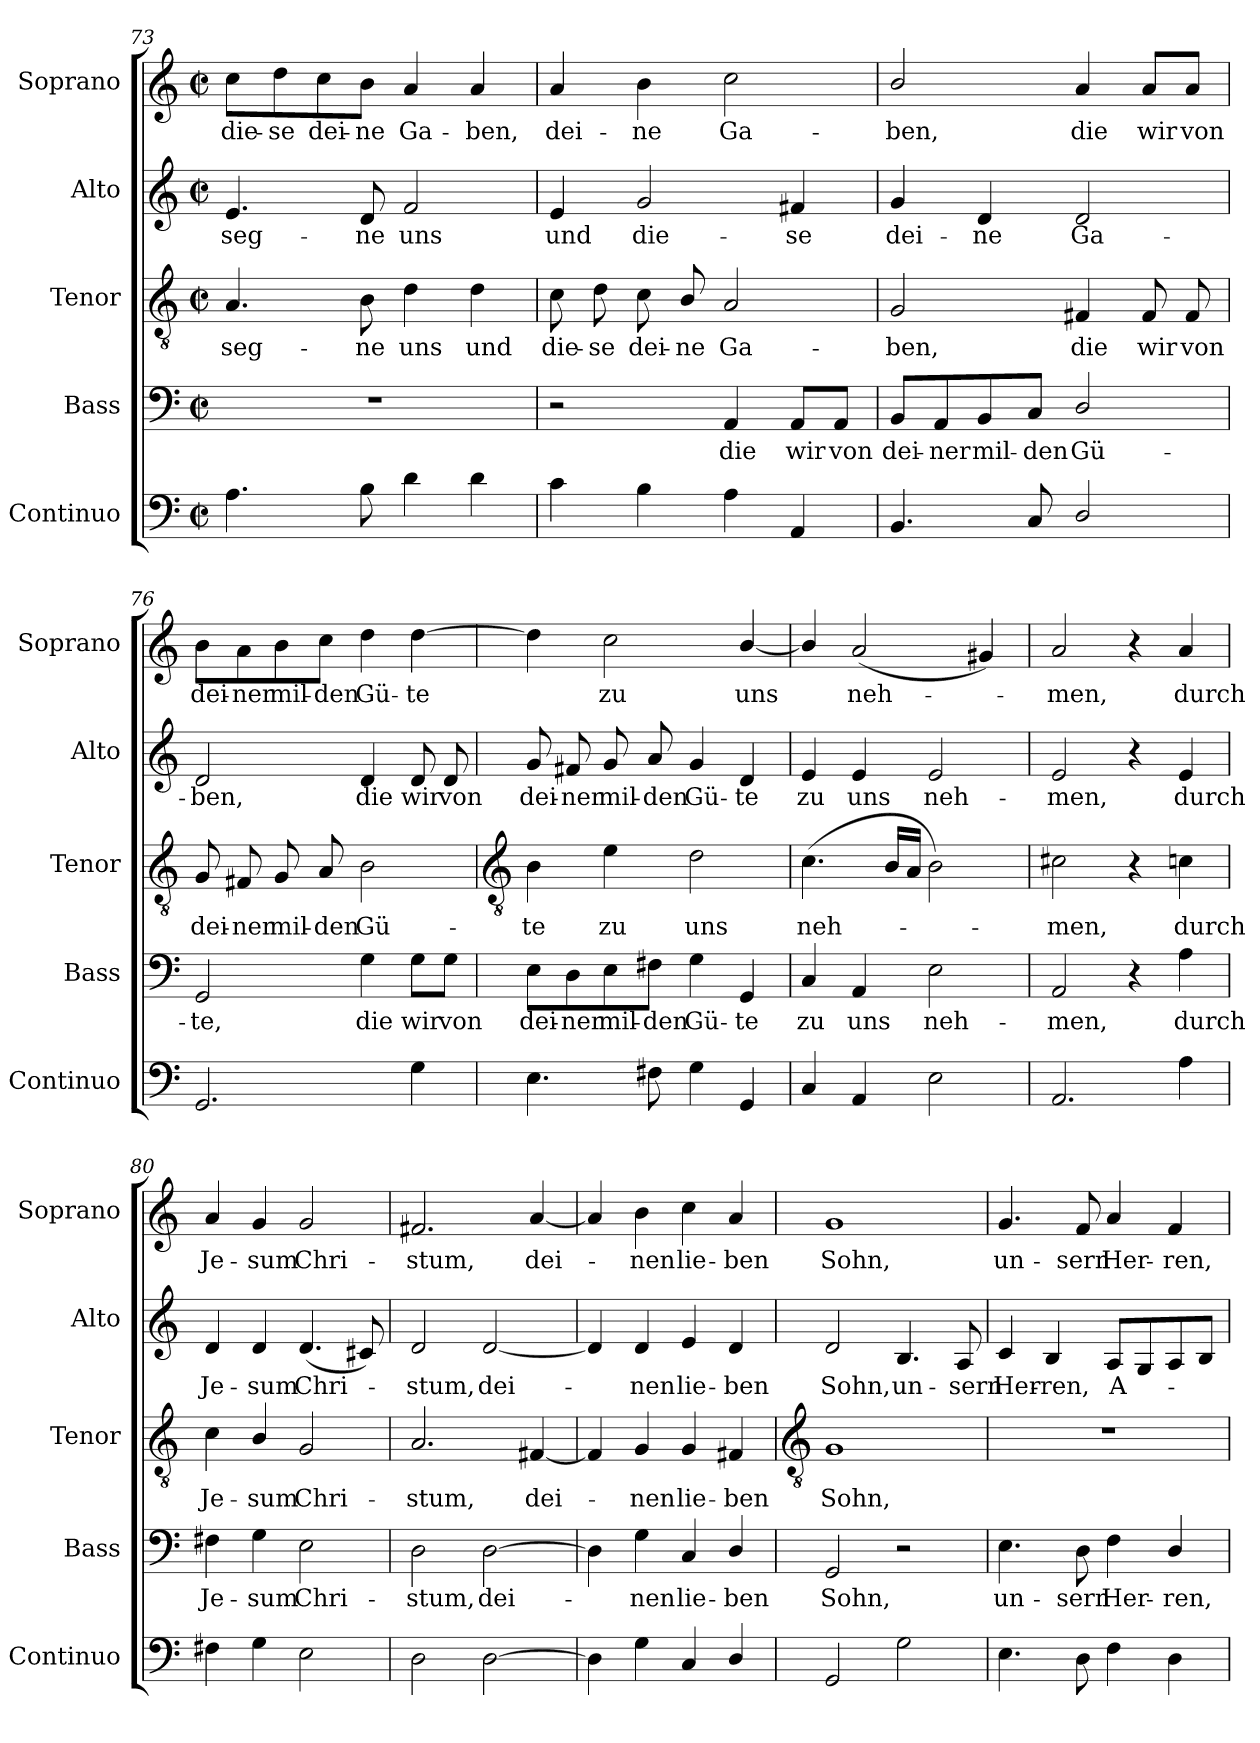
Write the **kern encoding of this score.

**kern	**kern	**text	**kern	**text	**kern	**text	**kern	**text
*part5	*part4	*part4	*part3	*part3	*part2	*part2	*part1	*part1
*staff5	*staff4	*staff4	*staff3	*staff3	*staff2	*staff2	*staff1	*staff1
*I"Continuo	*I"Bass	*	*I"Tenor	*	*I"Alto	*	*I"Soprano	*
*I'Continuo	*I'Bass	*	*I'Tenor	*	*I'Alto	*	*I'Soprano	*
!!LO:LB:g=z
*clefF4	*clefF4	*	*clefGv2	*	*clefG2	*	*clefG2	*
*k[]	*k[]	*	*k[]	*	*k[]	*	*k[]	*
*C:	*C:	*	*C:	*	*C:	*	*C:	*
*M2/2	*M2/2	*	*M2/2	*	*M2/2	*	*M2/2	*
*met(c|)	*met(c|)	*	*met(c|)	*	*met(c|)	*	*met(c|)	*
=73	=73	=73	=73	=73	=73	=73	=73	=73
!	!	!	!	!LO:LY:b	!	!LO:LY:b	!	!LO:LY:b
4.A	1r	.	4.A	seg-	4.e	seg-	8cc\L	die-
!	!	!	!	!	!	!	!	!LO:LY:b
.	.	.	.	.	.	.	8dd\	-se
!	!	!	!	!	!	!	!	!LO:LY:b
.	.	.	.	.	.	.	8cc\	dei-
!	!	!	!	!LO:LY:b	!	!LO:LY:b	!	!LO:LY:b
8B	.	.	8B	-ne	8d	-ne	8b\J	-ne
!	!	!	!	!LO:LY:b	!	!LO:LY:b	!	!LO:LY:b
4d	.	.	4d	uns	2f	uns	4a	Ga-
!	!	!	!	!LO:LY:b	!	!	!	!LO:LY:b
4d	.	.	4d	und	.	.	4a	-ben,
=74	=74	=74	=74	=74	=74	=74	=74	=74
!	!	!	!	!LO:LY:b	!	!LO:LY:b	!	!LO:LY:b
4c	2r	.	8c	die-	4e	und	4a	dei-
!	!	!	!	!LO:LY:b	!	!	!	!
.	.	.	8d	-se	.	.	.	.
!	!	!	!	!LO:LY:b	!	!LO:LY:b	!	!LO:LY:b
4B\	.	.	8c	dei-	2g	die-	4b	-ne
!	!	!	!	!LO:LY:b	!	!	!	!
.	.	.	8B/	-ne	.	.	.	.
!	!	!LO:LY:b	!	!LO:LY:b	!	!	!	!LO:LY:b
4A	4AA	die	2A	Ga-	.	.	2cc	Ga-
!	!	!LO:LY:b	!	!	!	!LO:LY:b	!	!
4AA	8AA/L	wir	.	.	4f#X	-se	.	.
!	!	!LO:LY:b	!	!	!	!	!	!
.	8AA/J	von	.	.	.	.	.	.
=75	=75	=75	=75	=75	=75	=75	=75	=75
!	!	!LO:LY:b	!	!LO:LY:b	!	!LO:LY:b	!	!LO:LY:b
4.BB	8BB/L	dei-	2G	-ben,	4g	dei-	2b/	-ben,
!	!	!LO:LY:b	!	!	!	!	!	!
.	8AA/	-ner	.	.	.	.	.	.
!	!	!LO:LY:b	!	!	!	!LO:LY:b	!	!
.	8BB/	mil-	.	.	4d	-ne	.	.
!	!	!LO:LY:b	!	!	!	!	!	!
8C	8C/J	-den	.	.	.	.	.	.
!	!	!LO:LY:b	!	!LO:LY:b	!	!LO:LY:b	!	!LO:LY:b
2D/	2D/	Gü-	4F#X	die	2d	Ga-	4a	die
!	!	!	!	!LO:LY:b	!	!	!	!LO:LY:b
.	.	.	8F#	wir	.	.	8a/L	wir
!	!	!	!	!LO:LY:b	!	!	!	!LO:LY:b
.	.	.	8F#	von	.	.	8a/J	von
=76	=76	=76	=76	=76	=76	=76	=76	=76
!	!	!LO:LY:b	!	!LO:LY:b	!	!LO:LY:b	!	!LO:LY:b
2.GG	2GG	-te,	8G	dei-	2d	-ben,	8b\L	dei-
!	!	!	!	!LO:LY:b	!	!	!	!LO:LY:b
.	.	.	8F#X	-ner	.	.	8a\	-ner
!	!	!	!	!LO:LY:b	!	!	!	!LO:LY:b
.	.	.	8G	mil-	.	.	8b\	mil-
!	!	!	!	!LO:LY:b	!	!	!	!LO:LY:b
.	.	.	8A	-den	.	.	8cc\J	-den
!	!	!LO:LY:b	!	!LO:LY:b	!	!LO:LY:b	!	!LO:LY:b
.	4G	die	2B	Gü-	4d	die	4dd	Gü-
!	!	!LO:LY:b	!	!	!	!LO:LY:b	!	!LO:LY:b
4G	8G\L	wir	.	.	8d	wir	[4dd	-te
!	!	!LO:LY:b	!	!	!	!LO:LY:b	!	!
.	8G\J	von	.	.	8d	von	.	.
!!LO:LB:g=z
=77	=77	=77	=77	=77	=77	=77	=77	=77
*	*	*	*clefGv2	*	*	*	*	*
!	!	!LO:LY:b	!	!LO:LY:b	!	!LO:LY:b	!	!
4.E	8E\L	dei-	4B	-te	8g	dei-	4dd]	.
!	!	!LO:LY:b	!	!	!	!LO:LY:b	!	!
.	8D\	-ner	.	.	8f#X	-ner	.	.
!	!	!LO:LY:b	!	!LO:LY:b	!	!LO:LY:b	!	!LO:LY:b
.	8E\	mil-	4e	zu	8g	mil-	2cc	zu
!	!	!LO:LY:b	!	!	!	!LO:LY:b	!	!
8F#X	8F#X\J	-den	.	.	8a	-den	.	.
!	!	!LO:LY:b	!	!LO:LY:b	!	!LO:LY:b	!	!
4G	4G	Gü-	2d	uns	4g	Gü-	.	.
!	!	!LO:LY:b	!	!	!	!LO:LY:b	!	!LO:LY:b
4GG	4GG	-te	.	.	4d	-te	[4b/	uns
=78	=78	=78	=78	=78	=78	=78	=78	=78
!	!	!LO:LY:b	!	!LO:LY:b	!	!LO:LY:b	!	!
4C	4C	zu	(>4.c	neh-	4e	zu	4b/]	.
!	!	!LO:LY:b	!	!	!	!LO:LY:b	!	!LO:LY:b
4AA	4AA	uns	.	.	4e	uns	(<2a	neh-
.	.	.	16BLL	.	.	.	.	.
.	.	.	16AJJ	.	.	.	.	.
!	!	!LO:LY:b	!	!	!	!LO:LY:b	!	!
2E	2E	neh-	2B)	.	2e	neh-	.	.
.	.	.	.	.	.	.	4g#X)	.
=79	=79	=79	=79	=79	=79	=79	=79	=79
!	!	!LO:LY:b	!	!LO:LY:b	!	!LO:LY:b	!	!LO:LY:b
2.AA	2AA	-men,	2c#X	men,	2e	-men,	2a	men,
.	4r	.	4r	.	4r	.	4r	.
!	!	!LO:LY:b	!	!LO:LY:b	!	!LO:LY:b	!	!LO:LY:b
4A	4A	durch	4cn	durch	4e	durch	4a	durch
=80	=80	=80	=80	=80	=80	=80	=80	=80
!	!	!LO:LY:b	!	!LO:LY:b	!	!LO:LY:b	!	!LO:LY:b
4F#X	4F#X	Je-	4c	Je-	4d	Je-	4a	Je-
!	!	!LO:LY:b	!	!LO:LY:b	!	!LO:LY:b	!	!LO:LY:b
4G	4G	-sum	4B/	-sum	4d	-sum	4g	-sum
!	!	!LO:LY:b	!	!LO:LY:b	!	!LO:LY:b	!	!LO:LY:b
2E	2E	Chri-	2G	Chri-	(<4.d	Chri-	2g	Chri-
.	.	.	.	.	8c#X)	.	.	.
=81	=81	=81	=81	=81	=81	=81	=81	=81
!	!	!LO:LY:b	!	!LO:LY:b	!	!LO:LY:b	!	!LO:LY:b
2D	2D	-stum,	2.A	-stum,	2d	stum,	2.f#X	-stum,
!	!	!LO:LY:b	!	!	!	!LO:LY:b	!	!
[2D	[2D	dei-	.	.	[2d	dei-	.	.
!	!	!	!	!LO:LY:b	!	!	!	!LO:LY:b
.	.	.	[4F#X	dei-	.	.	[4a	dei-
=82	=82	=82	=82	=82	=82	=82	=82	=82
4D]	4D]	.	4F#]	.	4d]	.	4a]	.
!	!	!LO:LY:b	!	!LO:LY:b	!	!LO:LY:b	!	!LO:LY:b
4G	4G	nen	4G	nen	4d	nen	4b	nen
!	!	!LO:LY:b	!	!LO:LY:b	!	!LO:LY:b	!	!LO:LY:b
4C	4C	lie-	4G	lie-	4e	lie-	4cc	lie-
!	!	!LO:LY:b	!	!LO:LY:b	!	!LO:LY:b	!	!LO:LY:b
4D/	4D/	-ben	4F#	-ben	4d	-ben	4a	-ben
!!LO:LB:g=z
=83	=83	=83	=83	=83	=83	=83	=83	=83
*	*	*	*clefGv2	*	*	*	*	*
!	!	!LO:LY:b	!	!LO:LY:b	!	!LO:LY:b	!	!LO:LY:b
2GG	2GG	Sohn,	1G	Sohn,	2d	Sohn,	1g	Sohn,
!	!	!	!	!	!	!LO:LY:b	!	!
2G	2r	.	.	.	4.B	un-	.	.
!	!	!	!	!	!	!LO:LY:b	!	!
.	.	.	.	.	8A	-sern	.	.
=84	=84	=84	=84	=84	=84	=84	=84	=84
!	!	!LO:LY:b	!	!	!	!LO:LY:b	!	!LO:LY:b
4.E	4.E	un-	1r	.	4c	Her-	4.g	un-
!	!	!	!	!	!	!LO:LY:b	!	!
.	.	.	.	.	4B	-ren,	.	.
!	!	!LO:LY:b	!	!	!	!	!	!LO:LY:b
8D	8D	-sern	.	.	.	.	8f	-sern
!	!	!LO:LY:b	!	!	!	!LO:LY:b	!	!LO:LY:b
4F	4F	Her-	.	.	8AL	A-	4a	Her-
.	.	.	.	.	8G	.	.	.
!	!	!LO:LY:b	!	!	!	!	!	!LO:LY:b
4D	4D/	-ren,	.	.	8A	.	4f	-ren,
.	.	.	.	.	8BJ	.	.	.
=	=	=	=	=	=	=	=	=
*-	*-	*-	*-	*-	*-	*-	*-	*-
